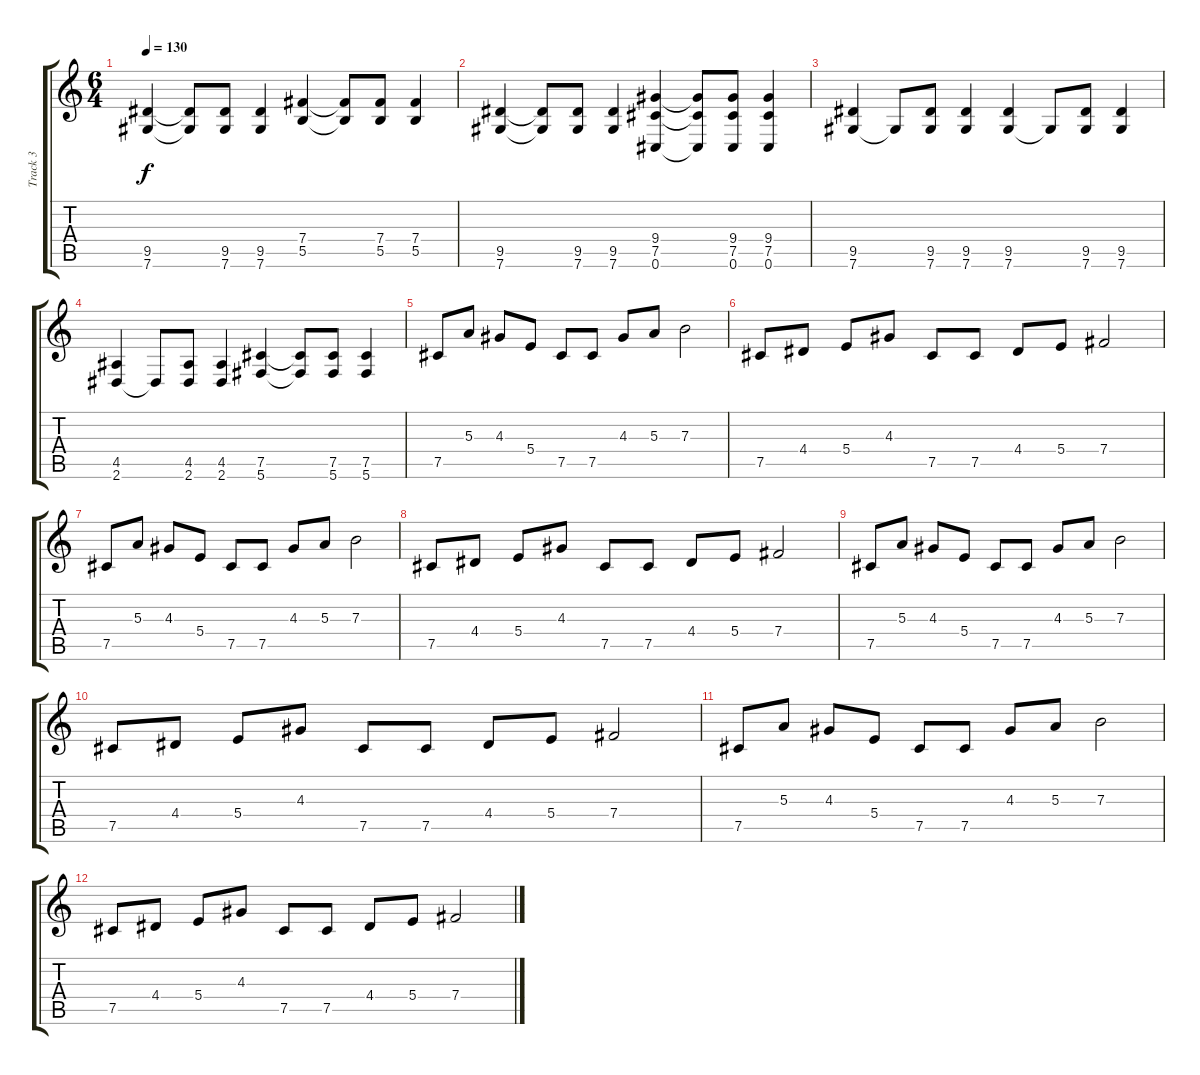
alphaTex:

\track ("Track 3" "Track 3") {instrument distortionguitar}
\staff {score tabs}
\tuning (Db4 Ab3 E3 B2 Gb2 Db2) {hide}
\ts (6 4)
\tempo 130
\clef g2
\ks c
(9.5 7.6).4{dy f} (9.5{t} 7.6{t}).8 (9.5 7.6).8 (9.5 7.6).4 (7.4 5.5).4 (7.4{t} 5.5{t}).8 (7.4 5.5).8 (7.4 5.5).4 |
(9.5 7.6).4 (9.5{t} 7.6{t}).8 (9.5 7.6).8 (9.5 7.6).4 (9.4 7.5 0.6).4 (9.4{t} 7.5{t} 0.6{t}).8 (9.4 7.5 0.6).8 (9.4 7.5 0.6).4 |
(9.5 7.6).4 7.6{t}.8 (9.5 7.6).8 (9.5 7.6).4 (9.5 7.6).4 7.6{t}.8 (9.5 7.6).8 (9.5 7.6).4 |
(4.5 2.6).4 2.6{t}.8 (4.5 2.6).8 (4.5 2.6).4 (7.5 5.6).4 (7.5{t} 5.6{t}).8 (7.5 5.6).8 (7.5 5.6).4 |
7.5.8 5.3.8 4.3.8 5.4.8 7.5.8 7.5.8 4.3.8 5.3.8 7.3.2 |
7.5.8 4.4.8 5.4.8 4.3.8 7.5.8 7.5.8 4.4.8 5.4.8 7.4.2 |
7.5.8 5.3.8 4.3.8 5.4.8 7.5.8 7.5.8 4.3.8 5.3.8 7.3.2 |
7.5.8 4.4.8 5.4.8 4.3.8 7.5.8 7.5.8 4.4.8 5.4.8 7.4.2 |
7.5.8 5.3.8 4.3.8 5.4.8 7.5.8 7.5.8 4.3.8 5.3.8 7.3.2 |
7.5.8 4.4.8 5.4.8 4.3.8 7.5.8 7.5.8 4.4.8 5.4.8 7.4.2 |
7.5.8 5.3.8 4.3.8 5.4.8 7.5.8 7.5.8 4.3.8 5.3.8 7.3.2 |
7.5.8 4.4.8 5.4.8 4.3.8 7.5.8 7.5.8 4.4.8 5.4.8 7.4.2
